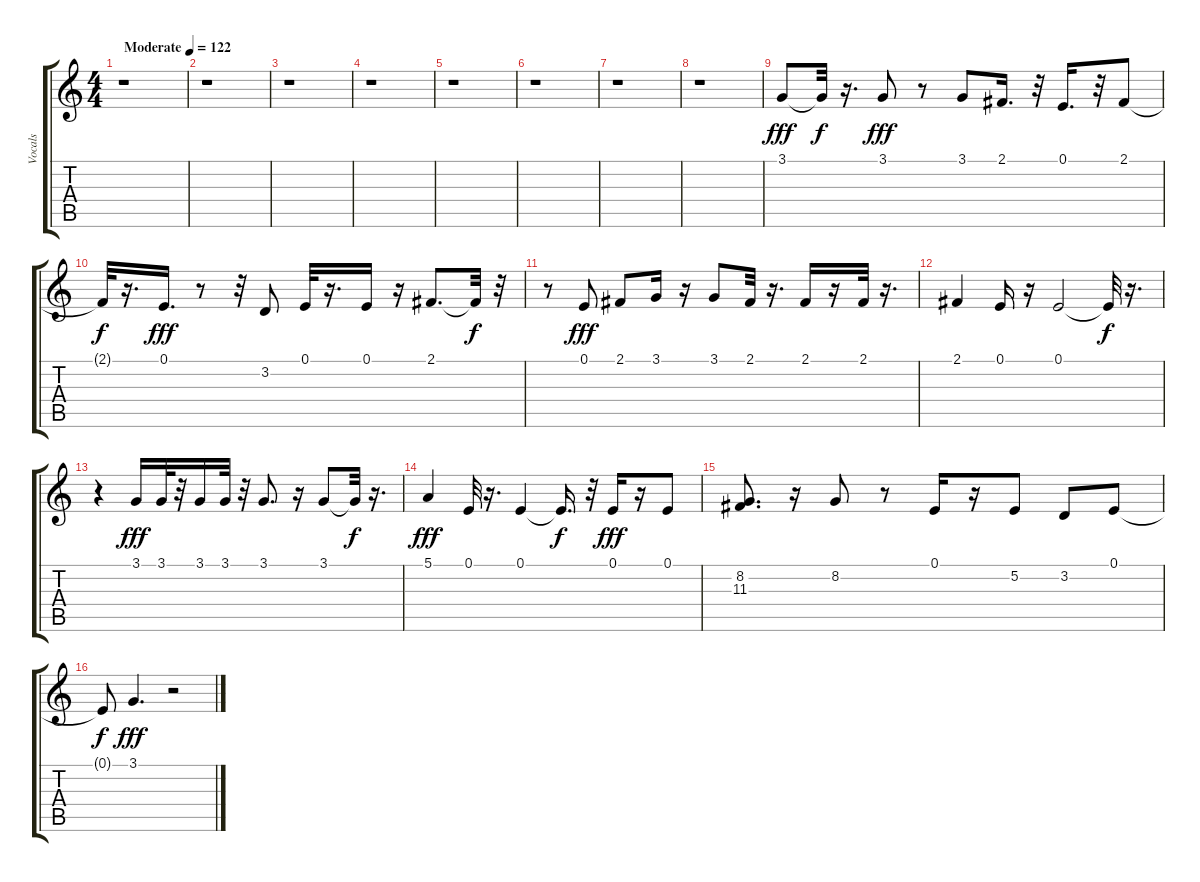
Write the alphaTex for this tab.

\track ("Vocals" "Vocals") {instrument tenorsax}
\staff {score tabs}
\tuning (E4 B3 G3 D3 A2 E2) {hide}
\ts (4 4)
\tempo (122 "Moderate")
\clef g2
\ks c
r.1{dy fff instrument tenorsax} |
r.1 |
r.1 |
r.1 |
r.1 |
r.1 |
r.1 |
r.1 |
3.1.8 3.1{t}.32{dy f} r.16{d} 3.1.8{dy fff} r.8 3.1.8 2.1.16{d} r.32 0.1.16{d} r.32 2.1.8 |
2.1{t}.32{dy f} r.16{d} 0.1.16{d dy fff} r.8 r.32 3.2.8 0.1.32 r.16{d} 0.1.16 r.16 2.1.8{d} 2.1{t}.32{dy f} r.32 |
r.8 0.1.8{dy fff} 2.1.8 3.1.16 r.16 3.1.8 2.1.32 r.16{d} 2.1.16 r.16 2.1.32 r.16{d} |
2.1.4 0.1.16 r.16 0.1.2 0.1{t}.32{dy f} r.16{d} |
r.4 3.1.16{dy fff} 3.1.32 r.32 3.1.16 3.1.32 r.32 3.1.8{d} r.16 3.1.8 3.1{t}.32{dy f} r.16{d} |
5.1.4{dy fff} 0.1.32 r.16{d} 0.1.4 0.1{t}.16{d dy f} r.32 0.1.16{dy fff} r.16 0.1.8 |
(8.2 11.3).8{d} r.16 8.2.8 r.8 0.1.16 r.16 5.2.8 3.2.8 0.1.8 |
0.1{t}.8{dy f} 3.1.4{d dy fff} r.2
